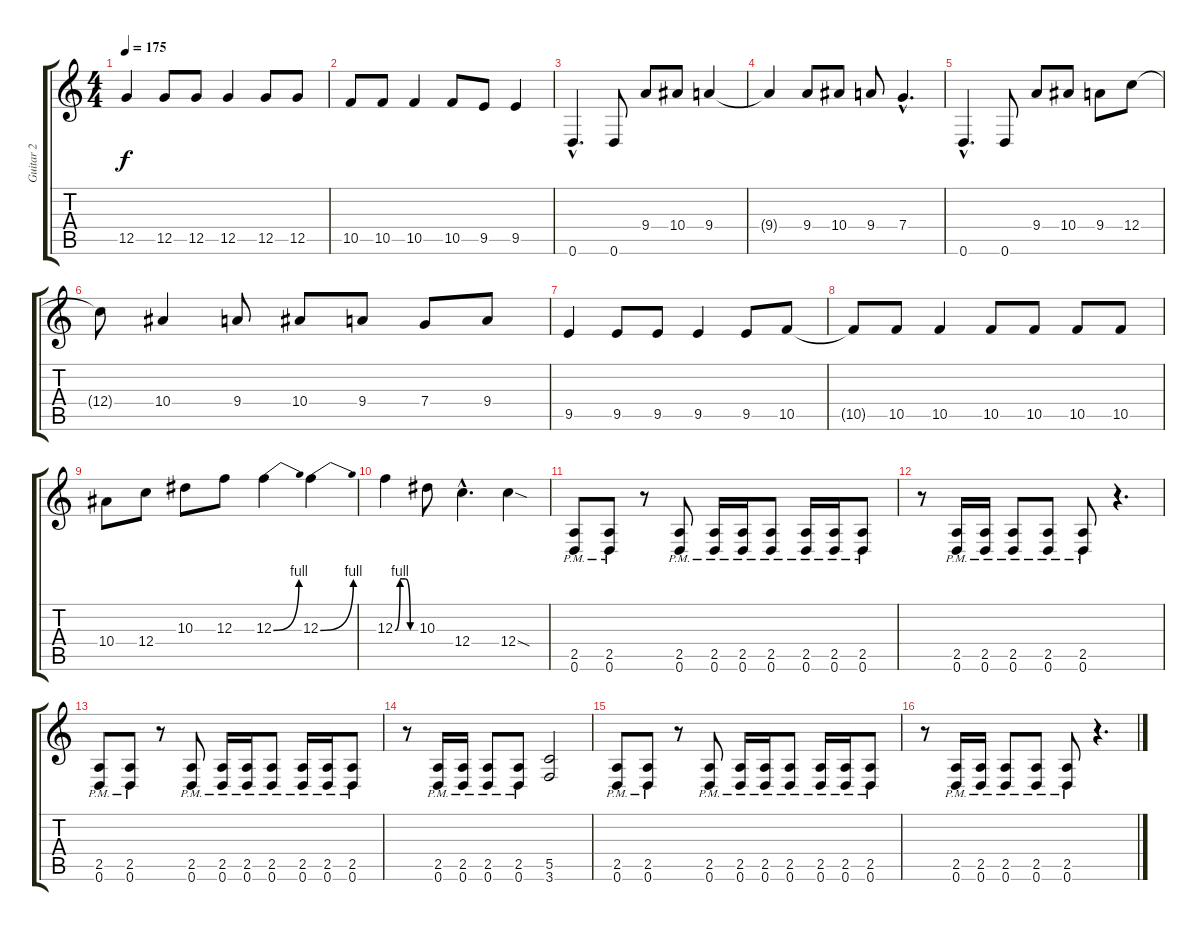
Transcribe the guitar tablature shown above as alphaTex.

\track ("Guitar 2" "Guitar 2") {instrument distortionguitar}
\staff {score tabs}
\tuning (D4 A3 F3 C3 G2 D2) {hide}
\ts (4 4)
\tempo 175
\clef g2
\ks c
12.5.4{dy f} 12.5.8 12.5.8 12.5.4 12.5.8 12.5.8 |
10.5.8 10.5.8 10.5.4 10.5.8 9.5.8 9.5.4 |
0.6{hac}.4{d} 0.6.8 9.4.8 10.4.8 9.4.4 |
9.4{t}.4 9.4.8 10.4.8 9.4.8 7.4{hac}.4{d} |
0.6{hac}.4{d} 0.6.8 9.4.8 10.4.8 9.4.8 12.4.8 |
12.4{t}.8 10.4.4 9.4.8 10.4.8 9.4.8 7.4.8 9.4.8 |
9.5.4 9.5.8 9.5.8 9.5.4 9.5.8 10.5.8 |
10.5{t}.8 10.5.8 10.5.4 10.5.8 10.5.8 10.5.8 10.5.8 |
10.4.8 12.4.8 10.3.8 12.3.8 12.3{be (bend 0 0 60 4)}.4 12.3{be (bend 0 0 60 4)}.4 |
12.3{be (custom 0 0 15 4 30 4 45 0 60 0)}.4 10.3.8 12.4{hac}.4{d} 12.4{sod}.4 |
(2.5{pm} 0.6{pm}).8 (2.5{pm} 0.6{pm}).8 r.8 (2.5{pm} 0.6{pm}).8 (2.5{pm} 0.6{pm}).16 (2.5{pm} 0.6{pm}).16 (2.5{pm} 0.6{pm}).8 (2.5{pm} 0.6{pm}).16 (2.5{pm} 0.6{pm}).16 (2.5{pm} 0.6{pm}).8 |
r.8 (2.5{pm} 0.6{pm}).16 (2.5{pm} 0.6{pm}).16 (2.5{pm} 0.6{pm}).8 (2.5{pm} 0.6{pm}).8 (2.5{pm} 0.6{pm}).8 r.4{d} |
(2.5{pm} 0.6{pm}).8 (2.5{pm} 0.6{pm}).8 r.8 (2.5{pm} 0.6{pm}).8 (2.5{pm} 0.6{pm}).16 (2.5{pm} 0.6{pm}).16 (2.5{pm} 0.6{pm}).8 (2.5{pm} 0.6{pm}).16 (2.5{pm} 0.6{pm}).16 (2.5{pm} 0.6{pm}).8 |
r.8 (2.5{pm} 0.6{pm}).16 (2.5{pm} 0.6{pm}).16 (2.5{pm} 0.6{pm}).8 (2.5{pm} 0.6{pm}).8 (5.5 3.6).2 |
(2.5{pm} 0.6{pm}).8 (2.5{pm} 0.6{pm}).8 r.8 (2.5{pm} 0.6{pm}).8 (2.5{pm} 0.6{pm}).16 (2.5{pm} 0.6{pm}).16 (2.5{pm} 0.6{pm}).8 (2.5{pm} 0.6{pm}).16 (2.5{pm} 0.6{pm}).16 (2.5{pm} 0.6{pm}).8 |
r.8 (2.5{pm} 0.6{pm}).16 (2.5{pm} 0.6{pm}).16 (2.5{pm} 0.6{pm}).8 (2.5{pm} 0.6{pm}).8 (2.5{pm} 0.6{pm}).8 r.4{d}
